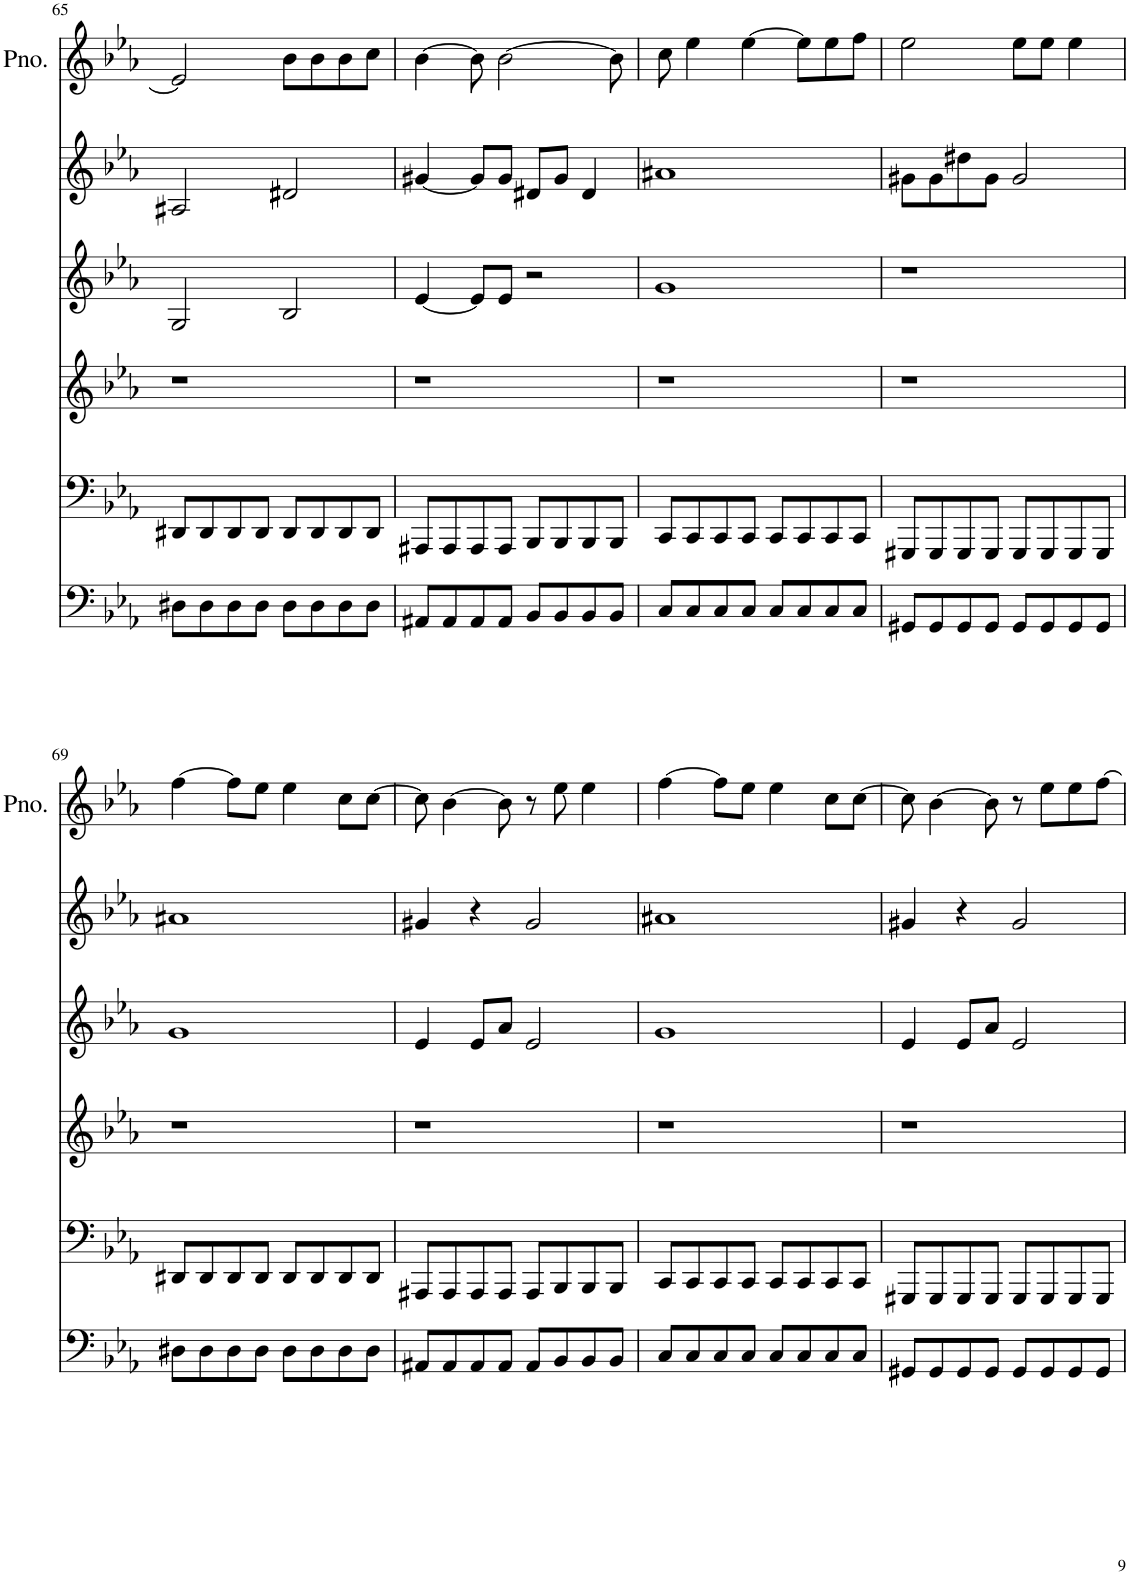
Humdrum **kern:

**kern	**kern	**kern	**kern	**kern	**kern
*part6	*part5	*part4	*part3	*part2	*part1
*staff6	*staff5	*staff4	*staff3	*staff2	*staff1
*I"Piano	*I"Piano	*I"Piano	*I"Piano	*I"Piano	*I"Piano
*I'Pno	*I'Pno	*I'Pno	*I'Pno	*I'Pno	*I'Pno.
!!LO:PB:g=z
*clefF4	*clefF4	*clefG2	*clefG2	*clefG2	*clefG2
*k[b-e-a-]	*k[b-e-a-]	*k[b-e-a-]	*k[b-e-a-]	*k[b-e-a-]	*k[b-e-a-]
*M4/4	*M4/4	*M4/4	*M4/4	*M4/4	*M4/4
=65	=65	=65	=65	=65	=65
8D#X\L	8DD#X/L	1r	2G/	2A#X/	2e-/]
8D#\	8DD#/	.	.	.	.
8D#\	8DD#/	.	.	.	.
8D#\J	8DD#/J	.	.	.	.
8D#\L	8DD#/L	.	2B-/	2d#X/	8b-\L
8D#\	8DD#/	.	.	.	8b-\
8D#\	8DD#/	.	.	.	8b-\
8D#\J	8DD#/J	.	.	.	8cc\J
=66	=66	=66	=66	=66	=66
8AA#X/L	8AAA#X/L	1r	[4e-/	[4g#X/	[4b-\
8AA#/	8AAA#/	.	.	.	.
8AA#/	8AAA#/	.	8e-/L]	8g#/L]	8b-\]
8AA#/J	8AAA#/J	.	8e-/J	8g#/J	[2b-\
8BB-/L	8BBB-/L	.	2r	8d#X/L	.
8BB-/	8BBB-/	.	.	8g#/J	.
8BB-/	8BBB-/	.	.	4d#/	.
8BB-/J	8BBB-/J	.	.	.	8b-\]
=67	=67	=67	=67	=67	=67
8C/L	8CC/L	1r	1g	1a#X	8cc\
8C/	8CC/	.	.	.	4ee-\
8C/	8CC/	.	.	.	.
8C/J	8CC/J	.	.	.	[4ee-\
8C/L	8CC/L	.	.	.	.
8C/	8CC/	.	.	.	8ee-\L]
8C/	8CC/	.	.	.	8ee-\
8C/J	8CC/J	.	.	.	8ff\J
=68	=68	=68	=68	=68	=68
8GG#X/L	8GGG#X/L	1r	1r	8g#X\L	2ee-\
8GG#/	8GGG#/	.	.	8g#\	.
8GG#/	8GGG#/	.	.	8dd#X\	.
8GG#/J	8GGG#/J	.	.	8g#\J	.
8GG#/L	8GGG#/L	.	.	2g#/	8ee-\L
8GG#/	8GGG#/	.	.	.	8ee-\J
8GG#/	8GGG#/	.	.	.	4ee-\
8GG#/J	8GGG#/J	.	.	.	.
!!LO:LB:g=z
=69	=69	=69	=69	=69	=69
8D#X\L	8DD#X/L	1r	1g	1a#X	[4ff\
8D#\	8DD#/	.	.	.	.
8D#\	8DD#/	.	.	.	8ff\L]
8D#\J	8DD#/J	.	.	.	8ee-\J
8D#\L	8DD#/L	.	.	.	4ee-\
8D#\	8DD#/	.	.	.	.
8D#\	8DD#/	.	.	.	8cc\L
8D#\J	8DD#/J	.	.	.	[8cc\J
=70	=70	=70	=70	=70	=70
8AA#X/L	8AAA#X/L	1r	4e-/	4g#X/	8cc\]
8AA#/	8AAA#/	.	.	.	[4b-\
8AA#/	8AAA#/	.	8e-/L	4r	.
8AA#/J	8AAA#/J	.	8a-/J	.	8b-\]
8AA#/L	8AAA#/L	.	2e-/	2g#/	8r
8BB-/	8BBB-/	.	.	.	8ee-\
8BB-/	8BBB-/	.	.	.	4ee-\
8BB-/J	8BBB-/J	.	.	.	.
=71	=71	=71	=71	=71	=71
8C/L	8CC/L	1r	1g	1a#X	[4ff\
8C/	8CC/	.	.	.	.
8C/	8CC/	.	.	.	8ff\L]
8C/J	8CC/J	.	.	.	8ee-\J
8C/L	8CC/L	.	.	.	4ee-\
8C/	8CC/	.	.	.	.
8C/	8CC/	.	.	.	8cc\L
8C/J	8CC/J	.	.	.	[8cc\J
=72	=72	=72	=72	=72	=72
8GG#X/L	8GGG#X/L	1r	4e-/	4g#X/	8cc\]
8GG#/	8GGG#/	.	.	.	[4b-\
8GG#/	8GGG#/	.	8e-/L	4r	.
8GG#/J	8GGG#/J	.	8a-/J	.	8b-\]
8GG#/L	8GGG#/L	.	2e-/	2g#/	8r
8GG#/	8GGG#/	.	.	.	8ee-\L
8GG#/	8GGG#/	.	.	.	8ee-\
8GG#/J	8GGG#/J	.	.	.	[8ff\J
=	=	=	=	=	=
*-	*-	*-	*-	*-	*-
